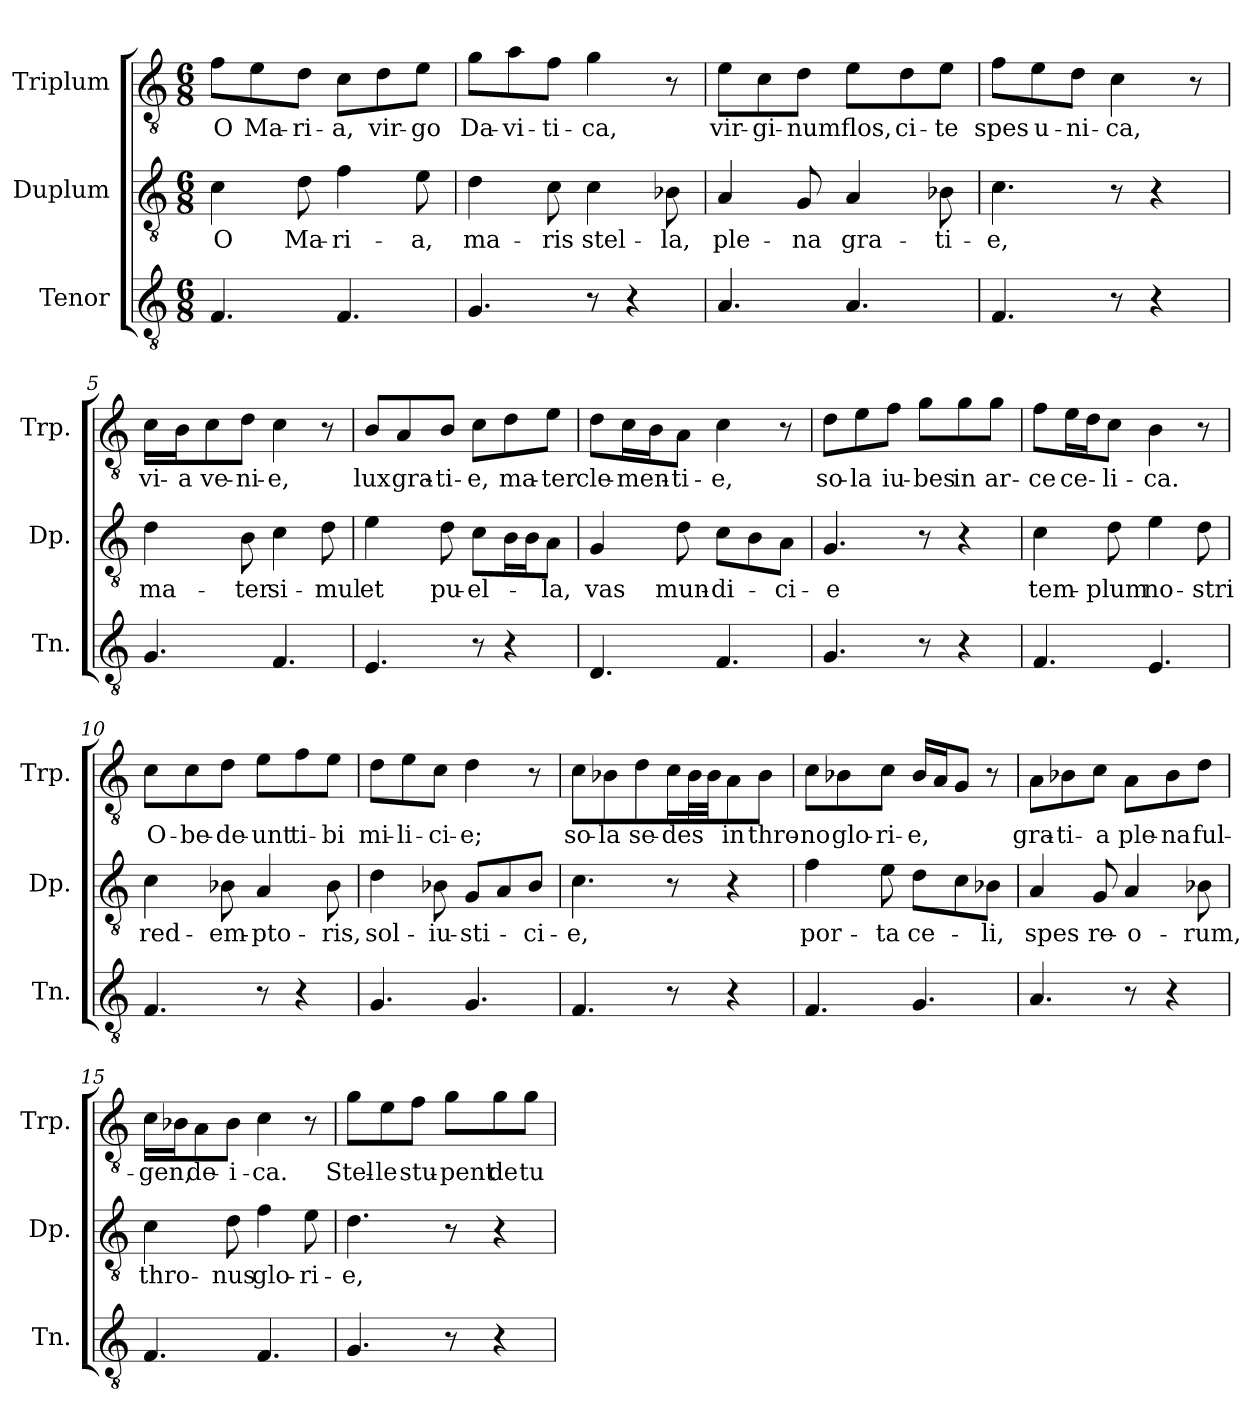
**kern	**kern	**text	**kern	**text
*part3	*part2	*part2	*part1	*part1
*staff3	*staff2	*staff2	*staff1	*staff1
*I"Tenor	*I"Duplum	*	*I"Triplum	*
*I'Tn.	*I'Dp.	*	*I'Trp.	*
*clefGv2	*clefGv2	*	*clefGv2	*
*k[]	*k[]	*	*k[]	*
*M6/8	*M6/8	*	*M6/8	*
=1	=1	=1	=1	=1
!	!	!LO:LY:b	!	!LO:LY:b
4.F/	4c\	O	8f\L	O
!	!	!	!	!LO:LY:b
.	.	.	8e\	Ma-
!	!	!LO:LY:b	!	!LO:LY:b
.	8d\	Ma-	8d\J	-ri-
!	!	!LO:LY:b	!	!LO:LY:b
4.F/	4f\	-ri-	8c\L	-a,
!	!	!	!	!LO:LY:b
.	.	.	8d\	vir-
!	!	!LO:LY:b	!	!LO:LY:b
.	8e\	-a,	8e\J	-go
=2	=2	=2	=2	=2
!	!	!LO:LY:b	!	!LO:LY:b
4.G/	4d\	ma-	8g\L	Da-
!	!	!	!	!LO:LY:b
.	.	.	8a\	-vi-
!	!	!LO:LY:b	!	!LO:LY:b
.	8c\	-ris	8f\J	-ti-
!	!	!LO:LY:b	!	!LO:LY:b
8r	4c\	stel-	4g\	-ca,
4r	.	.	.	.
!	!	!LO:LY:b	!	!
.	8B-i\	-la,	8r	.
=3	=3	=3	=3	=3
!	!	!LO:LY:b	!	!LO:LY:b
4.A/	4A/	ple-	8e\L	vir-
!	!	!	!	!LO:LY:b
.	.	.	8c\	-gi-
!	!	!LO:LY:b	!	!LO:LY:b
.	8G/	-na	8d\J	-num
!	!	!LO:LY:b	!	!LO:LY:b
4.A/	4A/	gra-	8e\L	flos,
!	!	!	!	!LO:LY:b
.	.	.	8d\	ci-
!	!	!LO:LY:b	!	!LO:LY:b
.	8B-i\	-ti-	8e\J	-te
=4	=4	=4	=4	=4
!	!	!LO:LY:b	!	!LO:LY:b
4.F/	4.c\	-e,	8f\L	spes
!	!	!	!	!LO:LY:b
.	.	.	8e\	u-
!	!	!	!	!LO:LY:b
.	.	.	8d\J	-ni-
!	!	!	!	!LO:LY:b
8r	8r	.	4c\	-ca,
4r	4r	.	.	.
.	.	.	8r	.
=5	=5	=5	=5	=5
!	!	!LO:LY:b	!	!LO:LY:b
4.G/	4d\	ma-	16c\LL	vi-
!	!	!	!	!LO:LY:b
.	.	.	16B\J	-a
!	!	!	!	!LO:LY:b
.	.	.	8c\	ve-
!	!	!LO:LY:b	!	!LO:LY:b
.	8B\	-ter	8d\J	-ni-
!	!	!LO:LY:b	!	!LO:LY:b
4.F/	4c\	si-	4c\	-e,
!	!	!LO:LY:b	!	!
.	8d\	-mul	8r	.
!!LO:LB:g=z
=6	=6	=6	=6	=6
!	!	!LO:LY:b	!	!LO:LY:b
4.E/	4e\	et	8B/L	lux
!	!	!	!	!LO:LY:b
.	.	.	8A/	gra-
!	!	!LO:LY:b	!	!LO:LY:b
.	8d\	pu-	8B/J	-ti-
!	!	!LO:LY:b	!	!LO:LY:b
8r	8c\L	-el-	8c\L	-e,
!	!	!	!	!LO:LY:b
*	*tremolo	*	*	*
4r	16B\	.	8d\	ma-
.	16B\	.	.	.
*	*Xtremolo	*	*	*
!	!	!LO:LY:b	!	!LO:LY:b
.	8A\J	-la,	8e\J	-ter
=7	=7	=7	=7	=7
!	!	!LO:LY:b	!	!LO:LY:b
4.D/	4G/	vas	8d\L	cle-
!	!	!	!	!LO:LY:b
.	.	.	16c\L	-men-
.	.	.	16B\J	.
!	!	!LO:LY:b	!	!LO:LY:b
.	8d\	mun-	8A\J	-ti-
!	!	!LO:LY:b	!	!LO:LY:b
4.F/	8c\L	-di-	4c\	-e,
.	8B\	.	.	.
!	!	!LO:LY:b	!	!
.	8A\J	-ci-	8r	.
=8	=8	=8	=8	=8
!	!	!LO:LY:b	!	!LO:LY:b
4.G/	4.G/	-e	8d\L	so-
!	!	!	!	!LO:LY:b
.	.	.	8e\	-la
!	!	!	!	!LO:LY:b
.	.	.	8f\J	iu-
!	!	!	!	!LO:LY:b
8r	8r	.	8g\L	-bes
!	!	!	!	!LO:LY:b
4r	4r	.	8g\	in
!	!	!	!	!LO:LY:b
.	.	.	8g\J	ar-
=9	=9	=9	=9	=9
!	!	!LO:LY:b	!	!LO:LY:b
4.F/	4c\	tem-	8f\L	-ce
!	!	!	!	!LO:LY:b
.	.	.	16e\L	ce-
.	.	.	16d\J	.
!	!	!LO:LY:b	!	!LO:LY:b
.	8d\	-plum	8c\J	-li-
!	!	!LO:LY:b	!	!LO:LY:b
4.E/	4e\	no-	4B\	-ca.
!	!	!LO:LY:b	!	!
.	8d\	-stri	8r	.
=10	=10	=10	=10	=10
!	!	!LO:LY:b	!	!LO:LY:b
4.F/	4c\	red-	8c\L	O-
!	!	!	!	!LO:LY:b
.	.	.	8c\	-be-
!	!	!LO:LY:b	!	!LO:LY:b
.	8B-i\	-em-	8d\J	-de-
!	!	!LO:LY:b	!	!LO:LY:b
8r	4A/	-pto-	8e\L	-unt
!	!	!	!	!LO:LY:b
4r	.	.	8f\	ti-
!	!	!LO:LY:b	!	!LO:LY:b
.	8B-i\	-ris,	8e\J	-bi
!!LO:LB:g=z
=11	=11	=11	=11	=11
!	!	!LO:LY:b	!	!LO:LY:b
4.G/	4d\	sol-	8d\L	mi-
!	!	!	!	!LO:LY:b
.	.	.	8e\	-li-
!	!	!LO:LY:b	!	!LO:LY:b
.	8B-i\	-iu-	8c\J	-ci-
!	!	!LO:LY:b	!	!LO:LY:b
4.G/	8G/L	-sti-	4d\	-e;
.	8A/	.	.	.
!	!	!LO:LY:b	!	!
.	8B-i/J	-ci-	8r	.
=12	=12	=12	=12	=12
!	!	!LO:LY:b	!	!LO:LY:b
4.F/	4.c\	-e,	8c\L	so-
!	!	!	!	!LO:LY:b
.	.	.	8B-i\	-la
!	!	!	!	!LO:LY:b
.	.	.	8d\J	se-
!	!	!	!	!LO:LY:b
8r	8r	.	16c\LL	-des
*	*	*	*tremolo	*
.	.	.	32B-i\	.
.	.	.	32B-i\JJJ	.
*	*	*	*Xtremolo	*
!	!	!	!	!LO:LY:b
4r	4r	.	8A\	in
!	!	!	!	!LO:LY:b
.	.	.	8B-i\J	thro-
=13	=13	=13	=13	=13
!	!	!LO:LY:b	!	!LO:LY:b
4.F/	4f\	por-	8c\L	-no
!	!	!	!	!LO:LY:b
.	.	.	8B-i\	glo-
!	!	!LO:LY:b	!	!LO:LY:b
.	8e\	-ta	8c\J	-ri-
!	!	!LO:LY:b	!	!LO:LY:b
4.G/	8d\L	ce-	16B-i/LL	-e,
.	.	.	16A/J	.
.	8c\	.	8G/J	.
!	!	!LO:LY:b	!	!
.	8B-i\J	-li,	8r	.
=14	=14	=14	=14	=14
!	!	!LO:LY:b	!	!LO:LY:b
4.A/	4A/	spes	8A\L	gra-
!	!	!	!	!LO:LY:b
.	.	.	8B-i\	-ti-
!	!	!LO:LY:b	!	!LO:LY:b
.	8G/	re-	8c\J	-a
!	!	!LO:LY:b	!	!LO:LY:b
8r	4A/	-o-	8A\L	ple-
!	!	!	!	!LO:LY:b
4r	.	.	8B-i\	-na
!	!	!LO:LY:b	!	!LO:LY:b
.	8B-i\	-rum,	8d\J	ful-
=15	=15	=15	=15	=15
!	!	!LO:LY:b	!	!LO:LY:b
4.F/	4c\	thro-	16c\LL	-gen,
.	.	.	16B-i\J	.
!	!	!	!	!LO:LY:b
.	.	.	8A\	de-
!	!	!LO:LY:b	!	!LO:LY:b
.	8d\	-nus	8B-i\J	-i-
!	!	!LO:LY:b	!	!LO:LY:b
4.F/	4f\	glo-	4c\	-ca.
!	!	!LO:LY:b	!	!
.	8e\	-ri-	8r	.
!!LO:PB:g=z
=16	=16	=16	=16	=16
!	!	!LO:LY:b	!	!LO:LY:b
4.G/	4.d\	-e,	8g\L	Stel-
!	!	!	!	!LO:LY:b
.	.	.	8e\	-le
!	!	!	!	!LO:LY:b
.	.	.	8f\J	stu-
!	!	!	!	!LO:LY:b
8r	8r	.	8g\L	-pent
!	!	!	!	!LO:LY:b
4r	4r	.	8g\	de
!	!	!	!	!LO:LY:b
.	.	.	8g\J	tu-
=	=	=	=	=
*-	*-	*-	*-	*-
